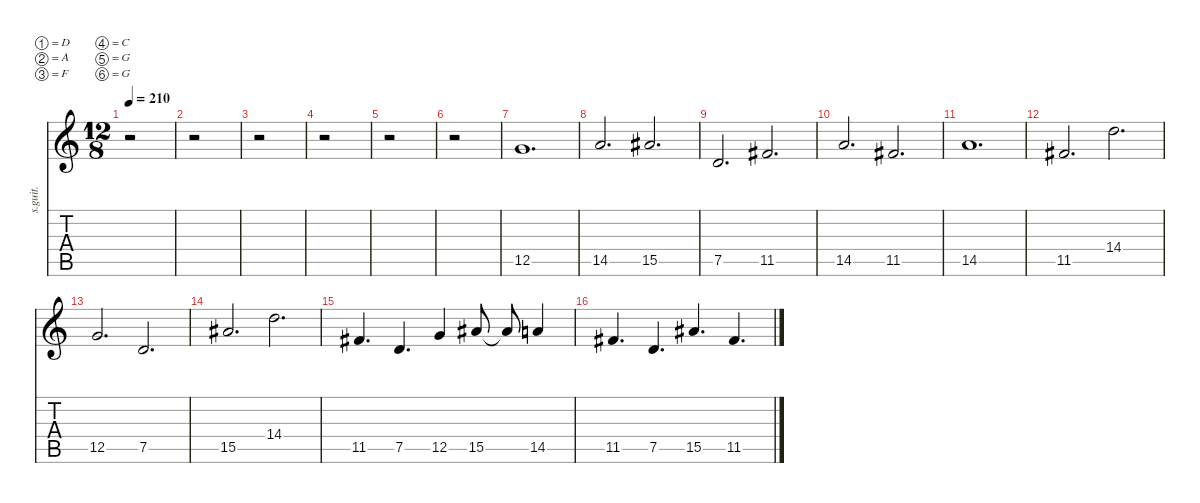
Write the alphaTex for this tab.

\defaultSystemsLayout 4
\hideDynamics
\bracketExtendMode nobrackets
\track ("Lead Guitar" "s.guit.") {instrument electricguitarjazz}
\staff {score tabs}
\tuning (D4 A3 F3 C3 G2 G1)
\ts (12 8)
\tempo 210
\clef g2
\ks c
r.2{dy f} |
r.2 |
r.2 |
r.2 |
r.2 |
r.2 |
12.5.1{d lyrics (0 "") lyrics (1 "") lyrics (2 "") lyrics (3 "") lyrics (4 "")} |
14.5.2{d lyrics (0 "") lyrics (1 "") lyrics (2 "") lyrics (3 "") lyrics (4 "")} 15.5{acc #}.2{d lyrics (0 "") lyrics (1 "") lyrics (2 "") lyrics (3 "") lyrics (4 "")} |
7.5.2{d lyrics (0 "") lyrics (1 "") lyrics (2 "") lyrics (3 "") lyrics (4 "")} 11.5{acc #}.2{d lyrics (0 "") lyrics (1 "") lyrics (2 "") lyrics (3 "") lyrics (4 "")} |
14.5.2{d lyrics (0 "") lyrics (1 "") lyrics (2 "") lyrics (3 "") lyrics (4 "")} 11.5{acc #}.2{d lyrics (0 "") lyrics (1 "") lyrics (2 "") lyrics (3 "") lyrics (4 "")} |
14.5.1{d lyrics (0 "") lyrics (1 "") lyrics (2 "") lyrics (3 "") lyrics (4 "")} |
11.5{acc #}.2{d lyrics (0 "") lyrics (1 "") lyrics (2 "") lyrics (3 "") lyrics (4 "")} 14.4.2{d lyrics (0 "") lyrics (1 "") lyrics (2 "") lyrics (3 "") lyrics (4 "")} |
12.5.2{d lyrics (0 "") lyrics (1 "") lyrics (2 "") lyrics (3 "") lyrics (4 "")} 7.5.2{d lyrics (0 "") lyrics (1 "") lyrics (2 "") lyrics (3 "") lyrics (4 "")} |
15.5{acc #}.2{d lyrics (0 "") lyrics (1 "") lyrics (2 "") lyrics (3 "") lyrics (4 "")} 14.4.2{d lyrics (0 "") lyrics (1 "") lyrics (2 "") lyrics (3 "") lyrics (4 "")} |
11.5{acc #}.4{d lyrics (0 "") lyrics (1 "") lyrics (2 "") lyrics (3 "") lyrics (4 "")} 7.5.4{d lyrics (0 "") lyrics (1 "") lyrics (2 "") lyrics (3 "") lyrics (4 "")} 12.5.4{lyrics (0 "") lyrics (1 "") lyrics (2 "") lyrics (3 "") lyrics (4 "")} 15.5{acc #}.8{lyrics (0 "") lyrics (1 "") lyrics (2 "") lyrics (3 "") lyrics (4 "")} 15.5{t acc #}.8{lyrics (0 "") lyrics (1 "") lyrics (2 "") lyrics (3 "") lyrics (4 "")} 14.5.4{lyrics (0 "") lyrics (1 "") lyrics (2 "") lyrics (3 "") lyrics (4 "")} |
11.5{acc #}.4{d lyrics (0 "") lyrics (1 "") lyrics (2 "") lyrics (3 "") lyrics (4 "")} 7.5.4{d lyrics (0 "") lyrics (1 "") lyrics (2 "") lyrics (3 "") lyrics (4 "")} 15.5{acc #}.4{d lyrics (0 "") lyrics (1 "") lyrics (2 "") lyrics (3 "") lyrics (4 "")} 11.5{acc #}.4{d lyrics (0 "") lyrics (1 "") lyrics (2 "") lyrics (3 "") lyrics (4 "")}
